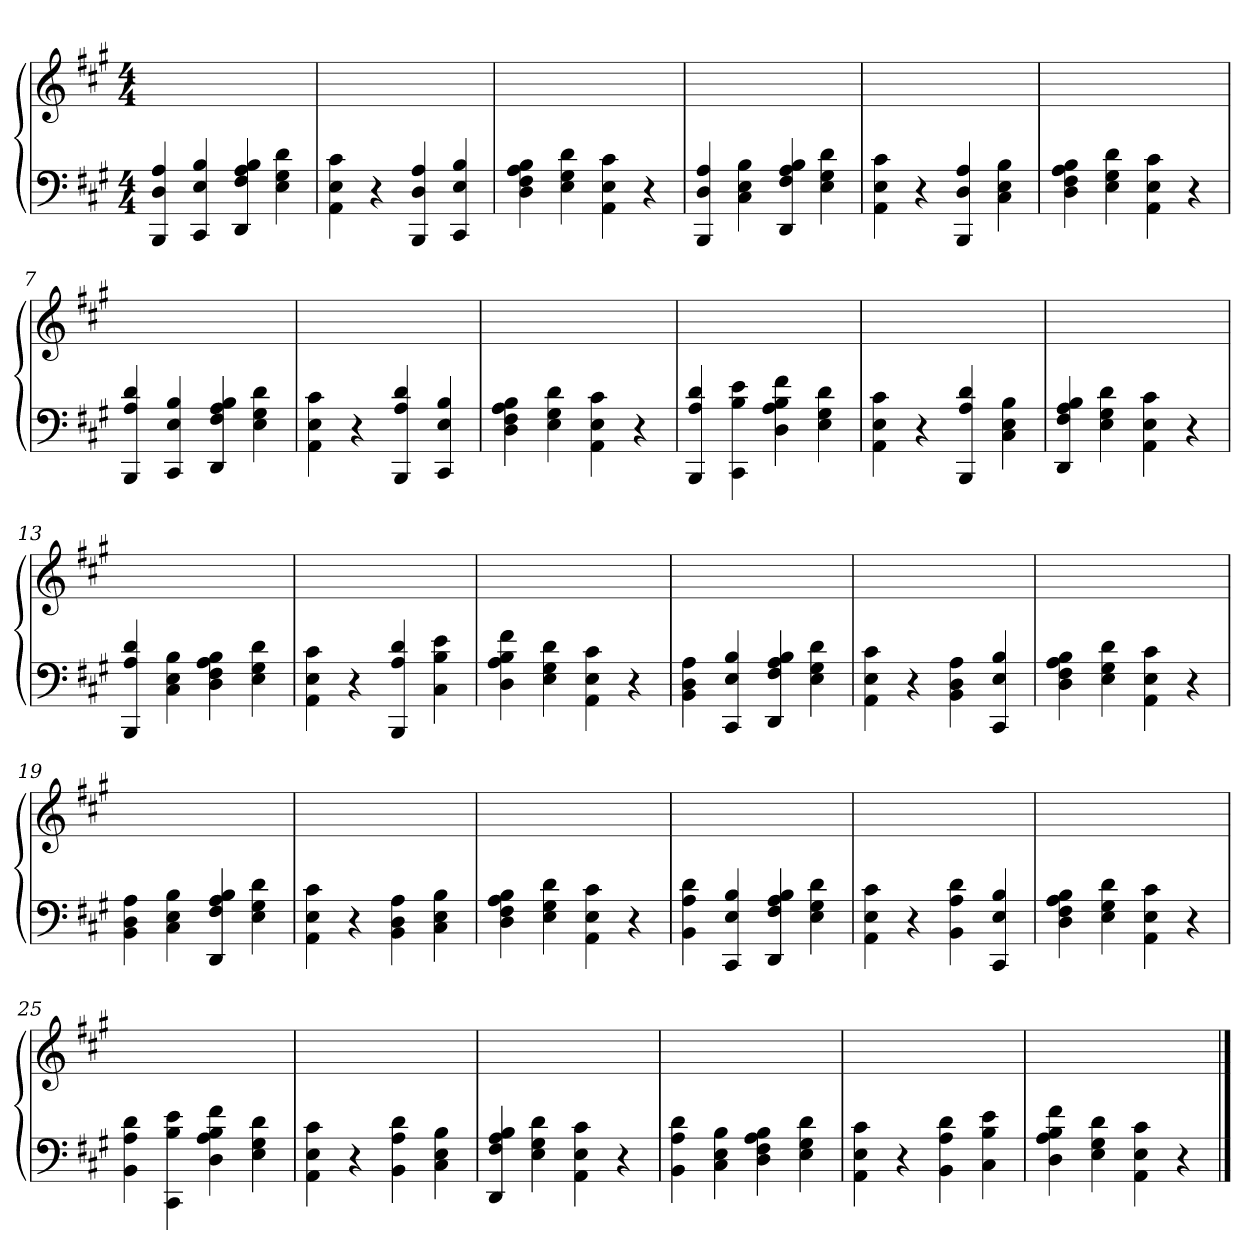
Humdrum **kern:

**kern	**kern
*part2	*part1
*staff2	*staff1
*clefF4	*clefG2
*k[f#c#g#]	*k[f#c#g#]
*A:	*A:
*M4/4	*M4/4
*MM60	*MM60
=1	=1
4BBB 4D 4A	1ryy
4CC# 4E 4B	.
4DD 4F# 4A 4B	.
4E 4G# 4d	.
=2	=2
4AA 4E 4c#	1ryy
4r	.
4BBB 4D 4A	.
4CC# 4E 4B	.
=3	=3
4D 4F# 4A 4B	1ryy
4E 4G# 4d	.
4AA 4E 4c#	.
4r	.
=4	=4
4BBB 4D 4A	1ryy
4C# 4E 4B	.
4DD 4F# 4A 4B	.
4E 4G# 4d	.
=5	=5
4AA 4E 4c#	1ryy
4r	.
4BBB 4D 4A	.
4C# 4E 4B	.
=6	=6
4D 4F# 4A 4B	1ryy
4E 4G# 4d	.
4AA 4E 4c#	.
4r	.
=7	=7
4BBB 4A 4d	1ryy
4CC# 4E 4B	.
4DD 4F# 4A 4B	.
4E 4G# 4d	.
=8	=8
4AA 4E 4c#	1ryy
4r	.
4BBB 4A 4d	.
4CC# 4E 4B	.
=9	=9
4D 4F# 4A 4B	1ryy
4E 4G# 4d	.
4AA 4E 4c#	.
4r	.
=10	=10
4BBB 4A 4d	1ryy
4CC# 4B 4e	.
4D 4A 4B 4f#	.
4E 4G# 4d	.
=11	=11
4AA 4E 4c#	1ryy
4r	.
4BBB 4A 4d	.
4C# 4E 4B	.
=12	=12
4DD 4F# 4A 4B	1ryy
4E 4G# 4d	.
4AA 4E 4c#	.
4r	.
=13	=13
4BBB 4A 4d	1ryy
4C# 4E 4B	.
4D 4F# 4A 4B	.
4E 4G# 4d	.
=14	=14
4AA 4E 4c#	1ryy
4r	.
4BBB 4A 4d	.
4C# 4B 4e	.
=15	=15
4D 4A 4B 4f#	1ryy
4E 4G# 4d	.
4AA 4E 4c#	.
4r	.
=16	=16
4BB 4D 4A	1ryy
4CC# 4E 4B	.
4DD 4F# 4A 4B	.
4E 4G# 4d	.
=17	=17
4AA 4E 4c#	1ryy
4r	.
4BB 4D 4A	.
4CC# 4E 4B	.
=18	=18
4D 4F# 4A 4B	1ryy
4E 4G# 4d	.
4AA 4E 4c#	.
4r	.
=19	=19
4BB 4D 4A	1ryy
4C# 4E 4B	.
4DD 4F# 4A 4B	.
4E 4G# 4d	.
=20	=20
4AA 4E 4c#	1ryy
4r	.
4BB 4D 4A	.
4C# 4E 4B	.
=21	=21
4D 4F# 4A 4B	1ryy
4E 4G# 4d	.
4AA 4E 4c#	.
4r	.
=22	=22
4BB 4A 4d	1ryy
4CC# 4E 4B	.
4DD 4F# 4A 4B	.
4E 4G# 4d	.
=23	=23
4AA 4E 4c#	1ryy
4r	.
4BB 4A 4d	.
4CC# 4E 4B	.
=24	=24
4D 4F# 4A 4B	1ryy
4E 4G# 4d	.
4AA 4E 4c#	.
4r	.
=25	=25
4BB 4A 4d	1ryy
4CC# 4B 4e	.
4D 4A 4B 4f#	.
4E 4G# 4d	.
=26	=26
4AA 4E 4c#	1ryy
4r	.
4BB 4A 4d	.
4C# 4E 4B	.
=27	=27
4DD 4F# 4A 4B	1ryy
4E 4G# 4d	.
4AA 4E 4c#	.
4r	.
=28	=28
4BB 4A 4d	1ryy
4C# 4E 4B	.
4D 4F# 4A 4B	.
4E 4G# 4d	.
=29	=29
4AA 4E 4c#	1ryy
4r	.
4BB 4A 4d	.
4C# 4B 4e	.
=30	=30
4D 4A 4B 4f#	1ryy
4E 4G# 4d	.
4AA 4E 4c#	.
4r	.
==	==
*-	*-
